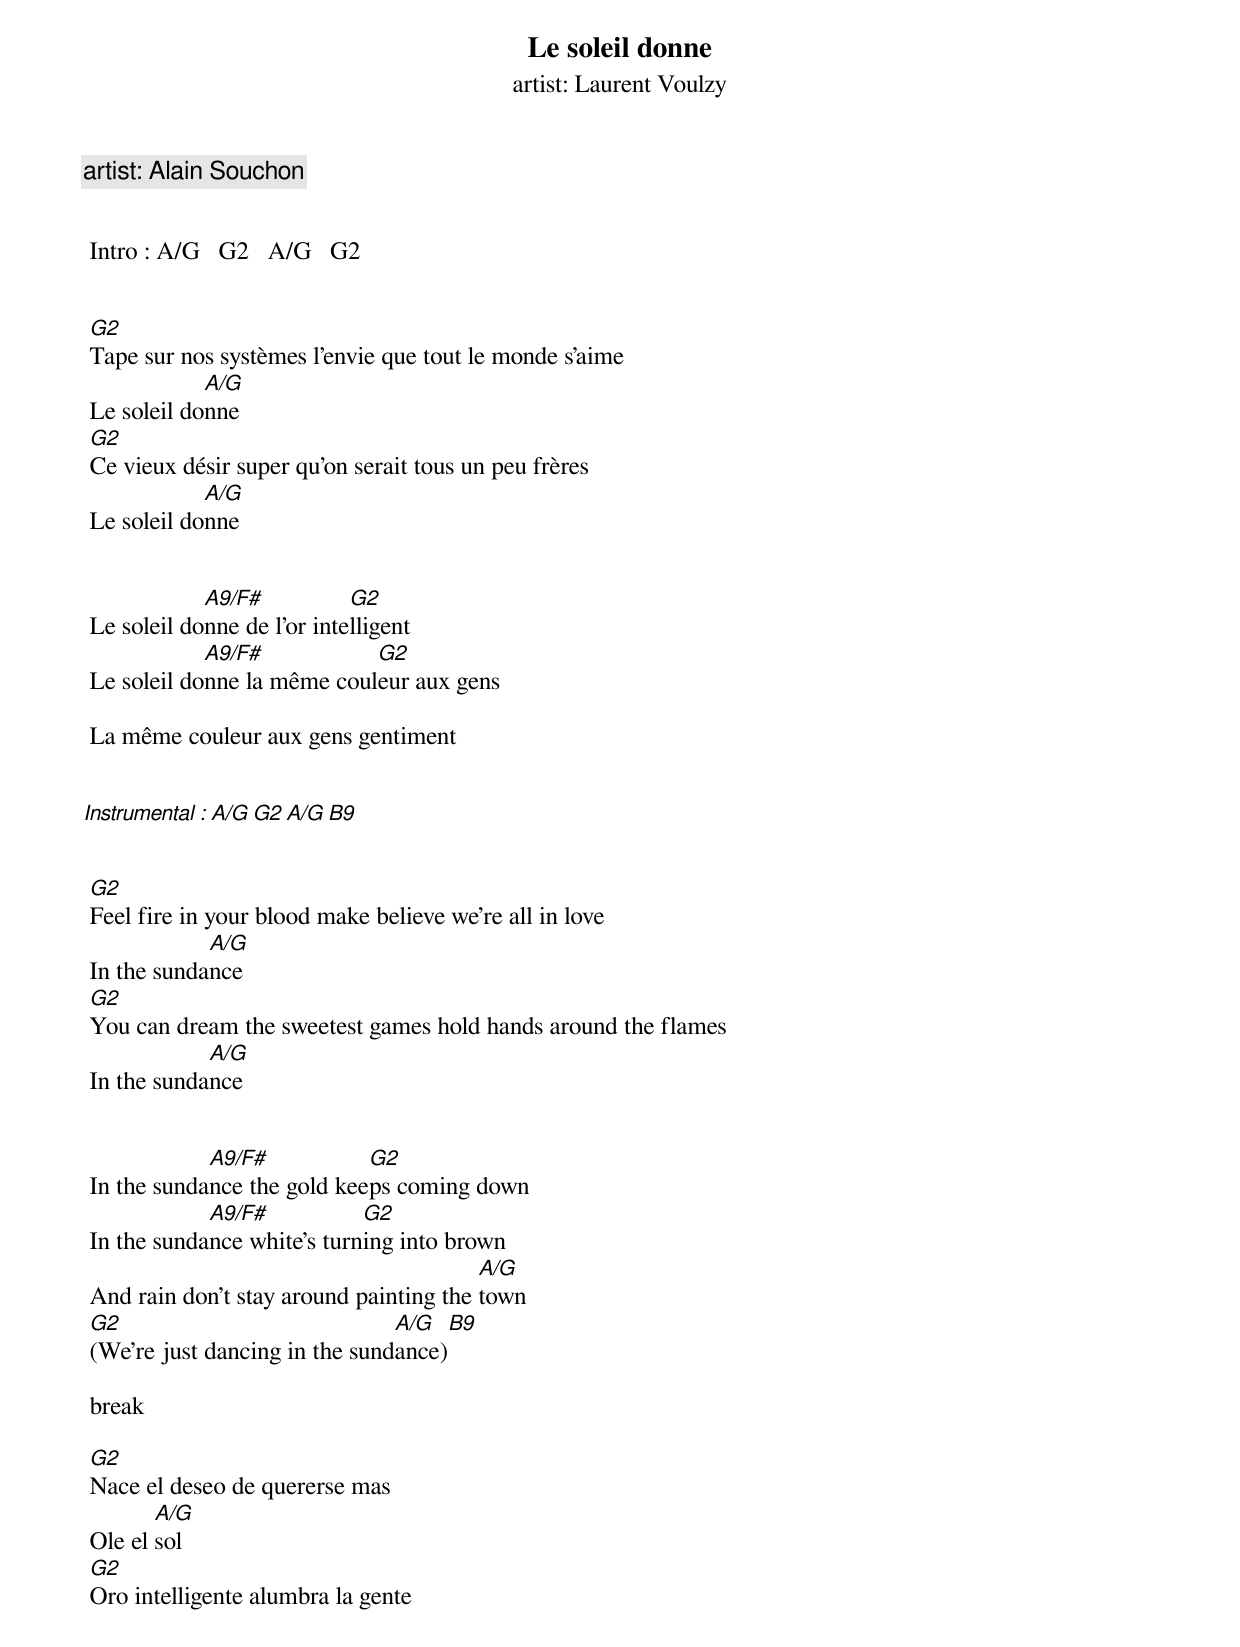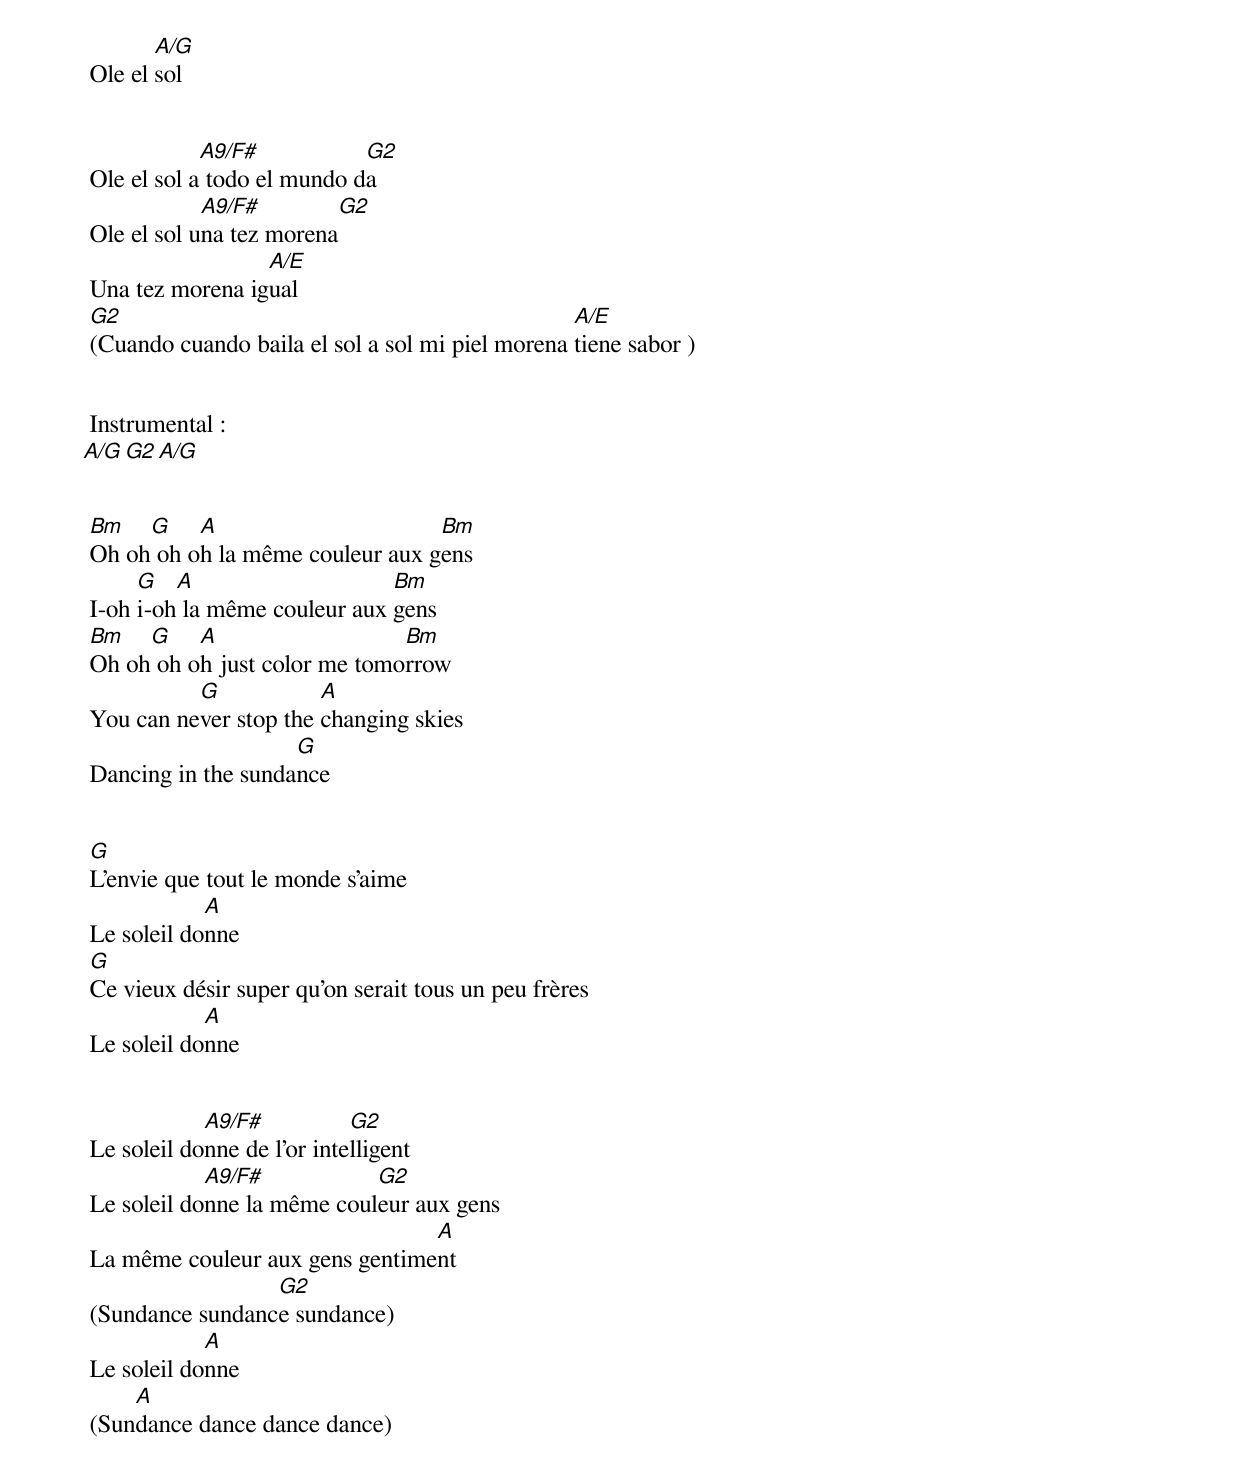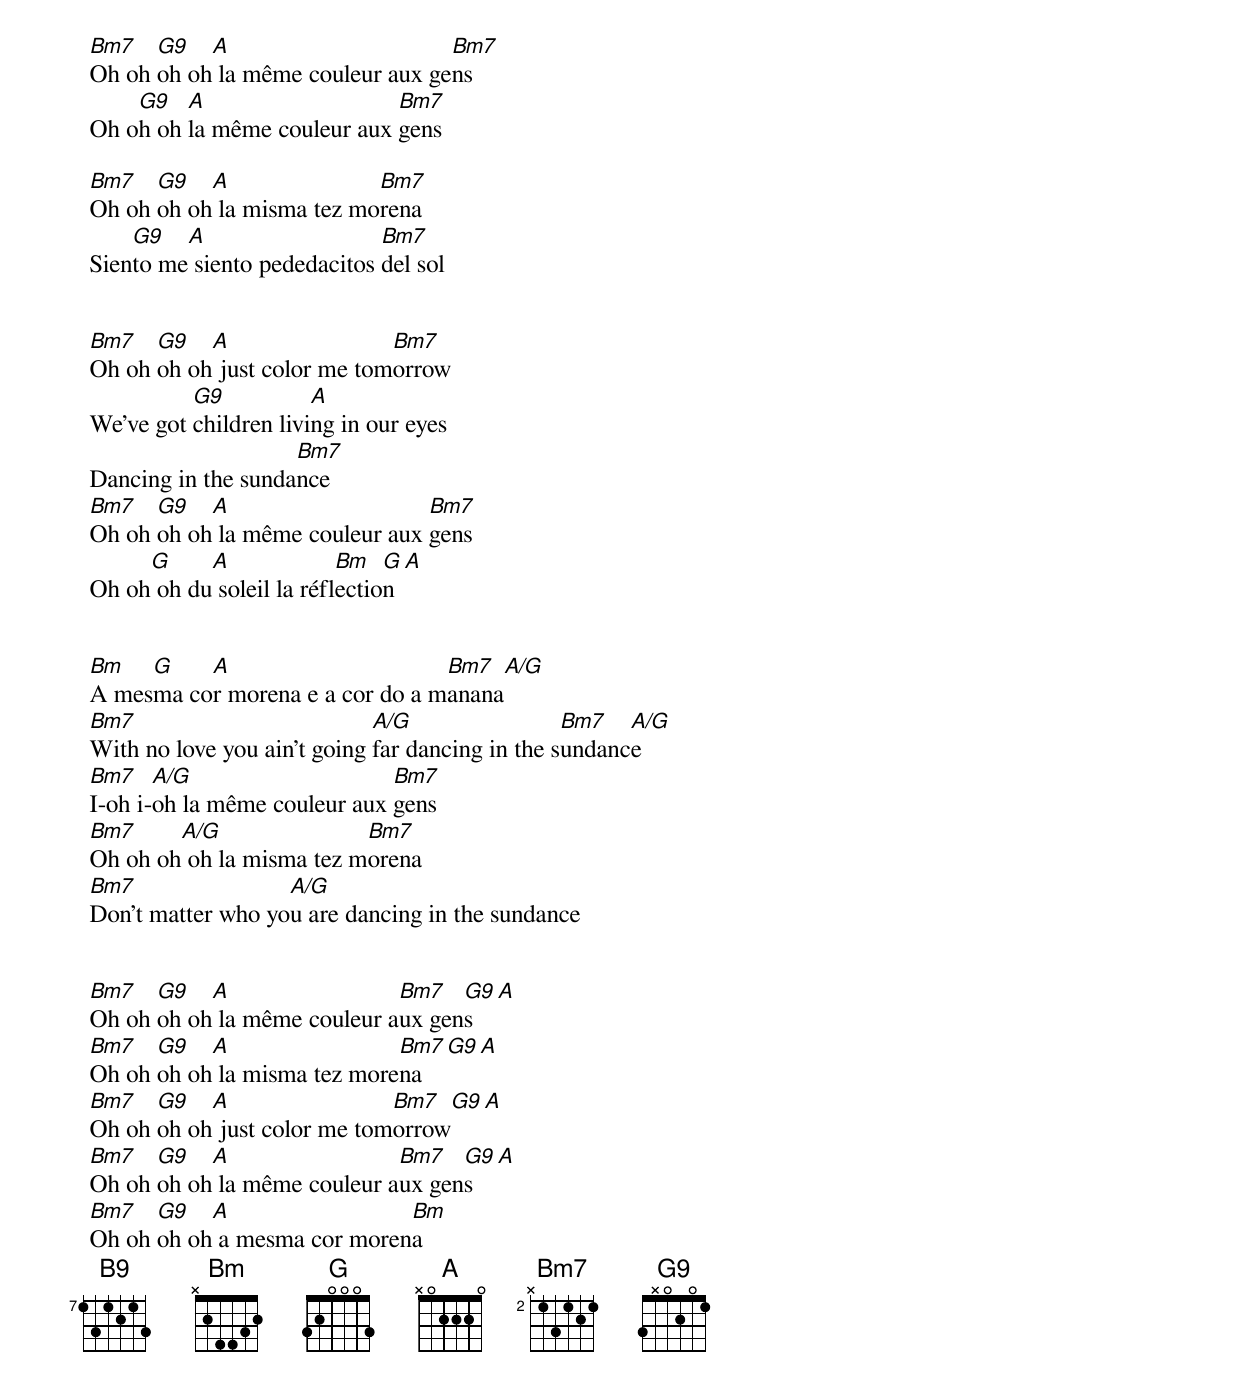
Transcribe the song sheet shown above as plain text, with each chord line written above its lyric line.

Le soleil donne
artist: Laurent Voulzy
artist: Alain Souchon


 Intro : A/G   G2   A/G   G2


 G2
 Tape sur nos systèmes l'envie que tout le monde s'aime
             A/G
 Le soleil donne
 G2
 Ce vieux désir super qu'on serait tous un peu frères
             A/G
 Le soleil donne


             A9/F#           G2
 Le soleil donne de l'or intelligent
             A9/F#           G2
 Le soleil donne la même couleur aux gens

 La même couleur aux gens gentiment


 Instrumental :  A/G   G2   A/G   B9


 G2
 Feel fire in your blood make believe we're all in love
             A/G
 In the sundance
 G2
 You can dream the sweetest games hold hands around the flames
             A/G
 In the sundance


             A9/F#           G2
 In the sundance the gold keeps coming down
             A9/F#           G2
 In the sundance white's turning into brown
                                         A/G
 And rain don't stay around painting the town
 G2                             A/G   B9
 (We're just dancing in the sundance)

 break

 G2
 Nace el deseo de quererse mas
        A/G
 Ole el sol
 G2
 Oro intelligente alumbra la gente
        A/G
 Ole el sol


             A9/F#           G2
 Ole el sol a todo el mundo da
             A9/F#           G2
 Ole el sol una tez morena
                  A/E
 Una tez morena igual
 G2                                               A/E
 (Cuando cuando baila el sol a sol mi piel morena tiene sabor )


 Instrumental :
 A/G   G2   A/G


 Bm   G    A                      Bm
 Oh oh oh oh la même couleur aux gens
      G   A                    Bm
 I-oh i-oh la même couleur aux gens
 Bm   G    A                   Bm
 Oh oh oh oh just color me tomorrow
           G            A
 You can never stop the changing skies
                     G
 Dancing in the sundance


 G
 L'envie que tout le monde s'aime
             A
 Le soleil donne
 G
 Ce vieux désir super qu'on serait tous un peu frères
             A
 Le soleil donne


             A9/F#           G2
 Le soleil donne de l'or intelligent
             A9/F#           G2
 Le soleil donne la même couleur aux gens
                                 A
 La même couleur aux gens gentiment
                  G2
 (Sundance sundance sundance)
             A
 Le soleil donne
     A
 (Sundance dance dance dance)


 Bm7   G9   A                      Bm7
 Oh oh oh oh la même couleur aux gens
     G9   A                   Bm7
 Oh oh oh la même couleur aux gens

 Bm7   G9   A               Bm7
 Oh oh oh oh la misma tez morena
     G9   A                   Bm7
 Siento me siento pededacitos del sol


 Bm7   G9   A                 Bm7
 Oh oh oh oh just color me tomorrow
           G9           A
 We've got children living in our eyes
                     Bm7
 Dancing in the sundance
 Bm7   G9   A                    Bm7
 Oh oh oh oh la même couleur aux gens
      G     A              Bm   G   A
 Oh oh oh du soleil la réflection


 Bm   G    A                      Bm7   A/G
 A mesma cor morena e a cor do a manana
 Bm7                          A/G                 Bm7   A/G
 With no love you ain't going far dancing in the sundance
 Bm7    A/G                    Bm7
 I-oh i-oh la même couleur aux gens
 Bm7     A/G               Bm7
 Oh oh oh oh la misma tez morena
 Bm7                A/G
 Don't matter who you are dancing in the sundance


 Bm7   G9   A                 Bm7   G9   A
 Oh oh oh oh la même couleur aux gens
 Bm7   G9   A                 Bm7   G9   A
 Oh oh oh oh la misma tez morena
 Bm7   G9   A                 Bm7   G9   A
 Oh oh oh oh just color me tomorrow
 Bm7   G9   A                 Bm7   G9   A
 Oh oh oh oh la même couleur aux gens
 Bm7   G9   A                 Bm
 Oh oh oh oh a mesma cor morena
